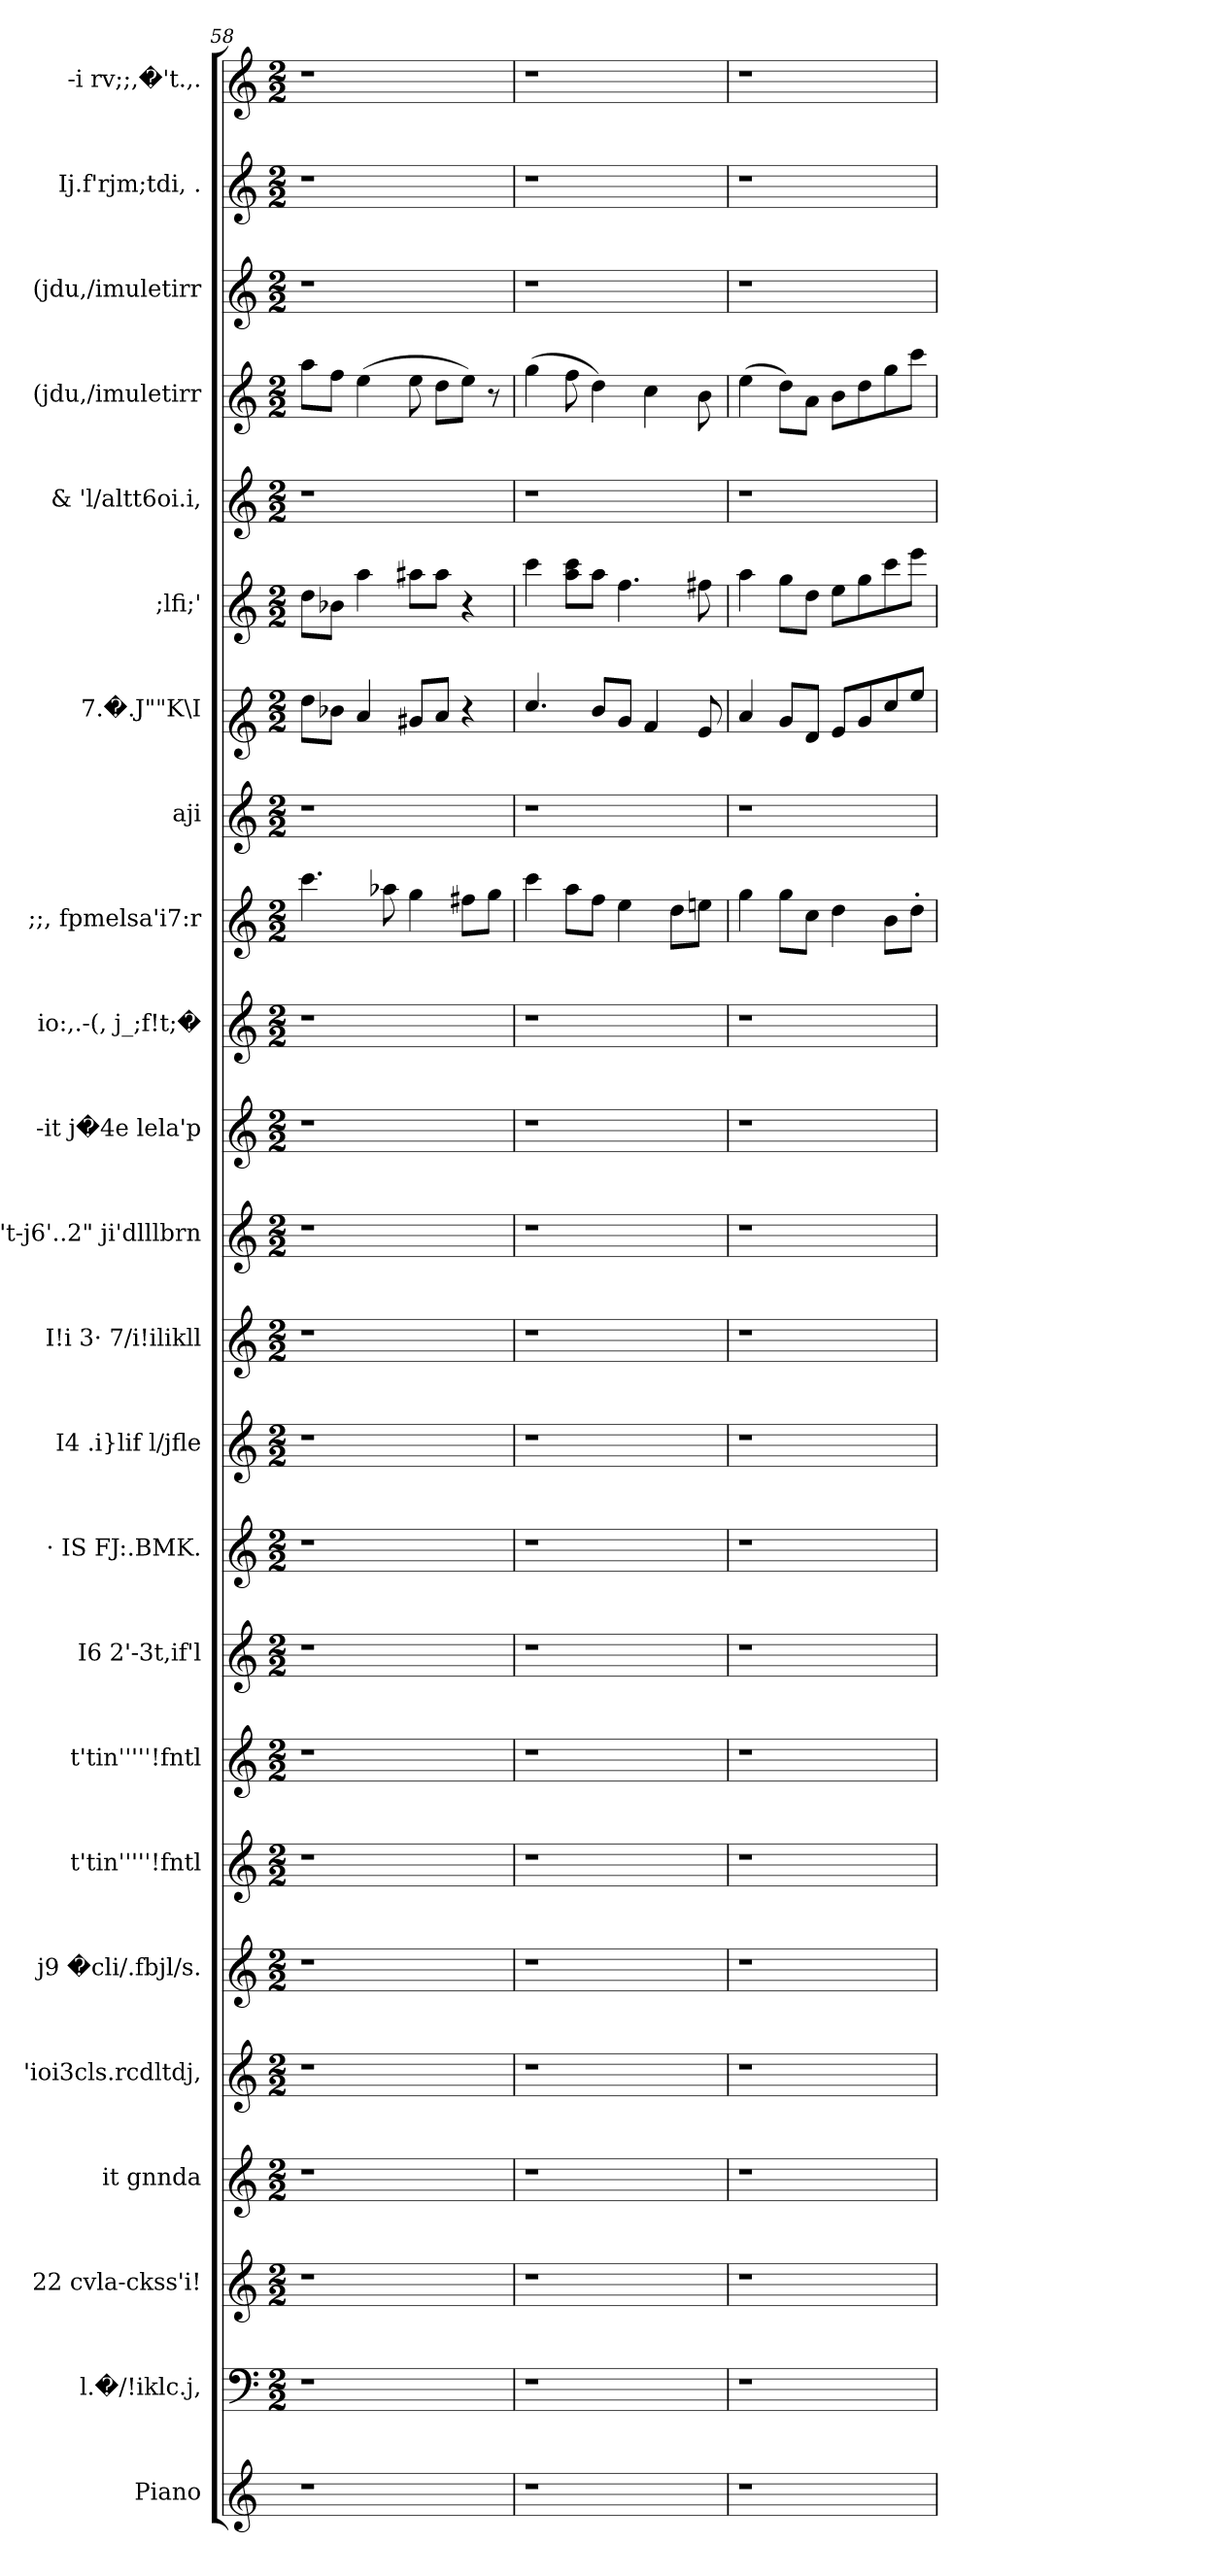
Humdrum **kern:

**kern	**kern	**kern	**kern	**kern	**kern	**kern	**kern	**kern	**kern	**kern	**kern	**kern	**kern	**kern	**kern	**kern	**kern	**kern	**kern	**kern	**kern	**kern	**kern
*part24	*part23	*part22	*part21	*part20	*part19	*part18	*part17	*part16	*part15	*part14	*part13	*part12	*part11	*part10	*part9	*part8	*part7	*part6	*part5	*part4	*part3	*part2	*part1
*staff24	*staff23	*staff22	*staff21	*staff20	*staff19	*staff18	*staff17	*staff16	*staff15	*staff14	*staff13	*staff12	*staff11	*staff10	*staff9	*staff8	*staff7	*staff6	*staff5	*staff4	*staff3	*staff2	*staff1
*I"Piano	*I"l.�/!iklc.j,	*I"22 cvla-ckss'i!	*I"it gnnda	*I"'ioi3cls.rcdltdj,	*I"j9 �cli/.fbjl/s.	*I"t'tin'''''!fntl	*I"t'tin'''''!fntl	*I"I6 2'-3t,if'l	*I"· IS FJ:.BMK.	*I"I4 .i}lif l/jfle	*I"I!i 3· 7/i!ilikll	*I"'i't-j6'..2" ji'dlllbrn	*I"-it j�4e lela'p	*I"io:,.-(, j_;f!t;�	*I";;, fpmelsa'i7:r	*I"aji	*I"7.�.J""K\I	*I";lfi;'	*I"&amp; 'l/altt6oi.i,	*I"(jdu,/imuletirr	*I"(jdu,/imuletirr	*I"Ij.f'rjm;tdi, .	*I"-i rv;;,�'t.,.
*I'Pno	*I'l.�.	*I'22 cvl.-cks.	*I'it gnn.	*I''io.	*I'j9 �cl.	*I't't.	*I't't.	*I'I6 2'-3t,.	*I'· IS FJ:.	*I'I4 .i}. l/j.	*I'I!i 3· 7/i.	*I''i'.-j6'. ji'.	*I'-it j�4. lel.	*I'io:.-(, j_;.	*I';;, fpm.	*I'aji	*	*I';lf.	*I'&amp; 'l/A.t6oi.i,	*I'(jd.	*I'(jd.	*I'Ij.. .	*I'-i rv;.
!!LO:PB:g=z
*clefG2	*clefF4	*clefG2	*clefG2	*clefG2	*clefG2	*clefG2	*clefG2	*clefG2	*clefG2	*clefG2	*clefG2	*clefG2	*clefG2	*clefG2	*clefG2	*clefG2	*clefG1	*clefG2	*clefG2	*clefG2	*clefG2	*clefG2	*clefG2
*k[]	*k[]	*k[]	*k[]	*k[]	*k[]	*k[]	*k[]	*k[]	*k[]	*k[]	*k[]	*k[]	*k[]	*k[]	*k[]	*k[]	*k[]	*k[]	*k[]	*k[]	*k[]	*k[]	*k[]
*	*M2/2	*M2/2	*M2/2	*M2/2	*M2/2	*M2/2	*M2/2	*M2/2	*M2/2	*M2/2	*M2/2	*M2/2	*M2/2	*M2/2	*M2/2	*M2/2	*M2/2	*M2/2	*M2/2	*M2/2	*M2/2	*M2/2	*M2/2
=58	=58	=58	=58	=58	=58	=58	=58	=58	=58	=58	=58	=58	=58	=58	=58	=58	=58	=58	=58	=58	=58	=58	=58
1r	1r	1r	1r	1r	1r	1r	1r	1r	1r	1r	1r	1r	1r	1r	4.ccc\	1r	8ff\L	8dd\L	1r	8aa\L	1r	1r	1r
.	.	.	.	.	.	.	.	.	.	.	.	.	.	.	.	.	8dd-X\J	8b-X\J	.	8ff\J	.	.	.
.	.	.	.	.	.	.	.	.	.	.	.	.	.	.	.	.	4cc/	4aa\	.	(>4ee\	.	.	.
.	.	.	.	.	.	.	.	.	.	.	.	.	.	.	8aa-X\	.	.	.	.	.	.	.	.
.	.	.	.	.	.	.	.	.	.	.	.	.	.	.	4gg\	.	8b#X/L	8aa#X\L	.	8ee\	.	.	.
.	.	.	.	.	.	.	.	.	.	.	.	.	.	.	.	.	8cc/J	8aa#\J	.	8dd\L	.	.	.
.	.	.	.	.	.	.	.	.	.	.	.	.	.	.	8ff#X\L	.	4r	4r	.	8ee\J)	.	.	.
.	.	.	.	.	.	.	.	.	.	.	.	.	.	.	8gg\J	.	.	.	.	8r	.	.	.
=59	=59	=59	=59	=59	=59	=59	=59	=59	=59	=59	=59	=59	=59	=59	=59	=59	=59	=59	=59	=59	=59	=59	=59
1r	1r	1r	1r	1r	1r	1r	1r	1r	1r	1r	1r	1r	1r	1r	4ccc\	1r	4.ee/	4ccc\	1r	(>4gg\	1r	1r	1r
.	.	.	.	.	.	.	.	.	.	.	.	.	.	.	8aa\L	.	.	8aa\ 8ccc\L	.	8ff\	.	.	.
.	.	.	.	.	.	.	.	.	.	.	.	.	.	.	8ff\J	.	8dd/L	8aa\J	.	4dd\)	.	.	.
.	.	.	.	.	.	.	.	.	.	.	.	.	.	.	4ee\	.	8b/J	4.ff\	.	.	.	.	.
.	.	.	.	.	.	.	.	.	.	.	.	.	.	.	.	.	4a/	.	.	4cc\	.	.	.
.	.	.	.	.	.	.	.	.	.	.	.	.	.	.	8dd\L	.	.	.	.	.	.	.	.
.	.	.	.	.	.	.	.	.	.	.	.	.	.	.	8een\J	.	8g/	8ff#X\	.	8b\	.	.	.
=60	=60	=60	=60	=60	=60	=60	=60	=60	=60	=60	=60	=60	=60	=60	=60	=60	=60	=60	=60	=60	=60	=60	=60
1r	1r	1r	1r	1r	1r	1r	1r	1r	1r	1r	1r	1r	1r	1r	4gg\	1r	4cc/	4aa\	1r	(>4ee\	1r	1r	1r
.	.	.	.	.	.	.	.	.	.	.	.	.	.	.	8gg\L	.	8b/L	8gg\L	.	8dd\L)	.	.	.
.	.	.	.	.	.	.	.	.	.	.	.	.	.	.	8cc\J	.	8f/J	8dd\J	.	8a\J	.	.	.
.	.	.	.	.	.	.	.	.	.	.	.	.	.	.	4dd\	.	8g/L	8ee\L	.	8b\L	.	.	.
.	.	.	.	.	.	.	.	.	.	.	.	.	.	.	.	.	8b/	8gg\	.	8dd\	.	.	.
.	.	.	.	.	.	.	.	.	.	.	.	.	.	.	8b\L	.	8ee/	8ccc\	.	8gg\	.	.	.
.	.	.	.	.	.	.	.	.	.	.	.	.	.	.	8dd'\J	.	8gg/J	8eee\J	.	8ccc\J	.	.	.
=	=	=	=	=	=	=	=	=	=	=	=	=	=	=	=	=	=	=	=	=	=	=	=
*-	*-	*-	*-	*-	*-	*-	*-	*-	*-	*-	*-	*-	*-	*-	*-	*-	*-	*-	*-	*-	*-	*-	*-
